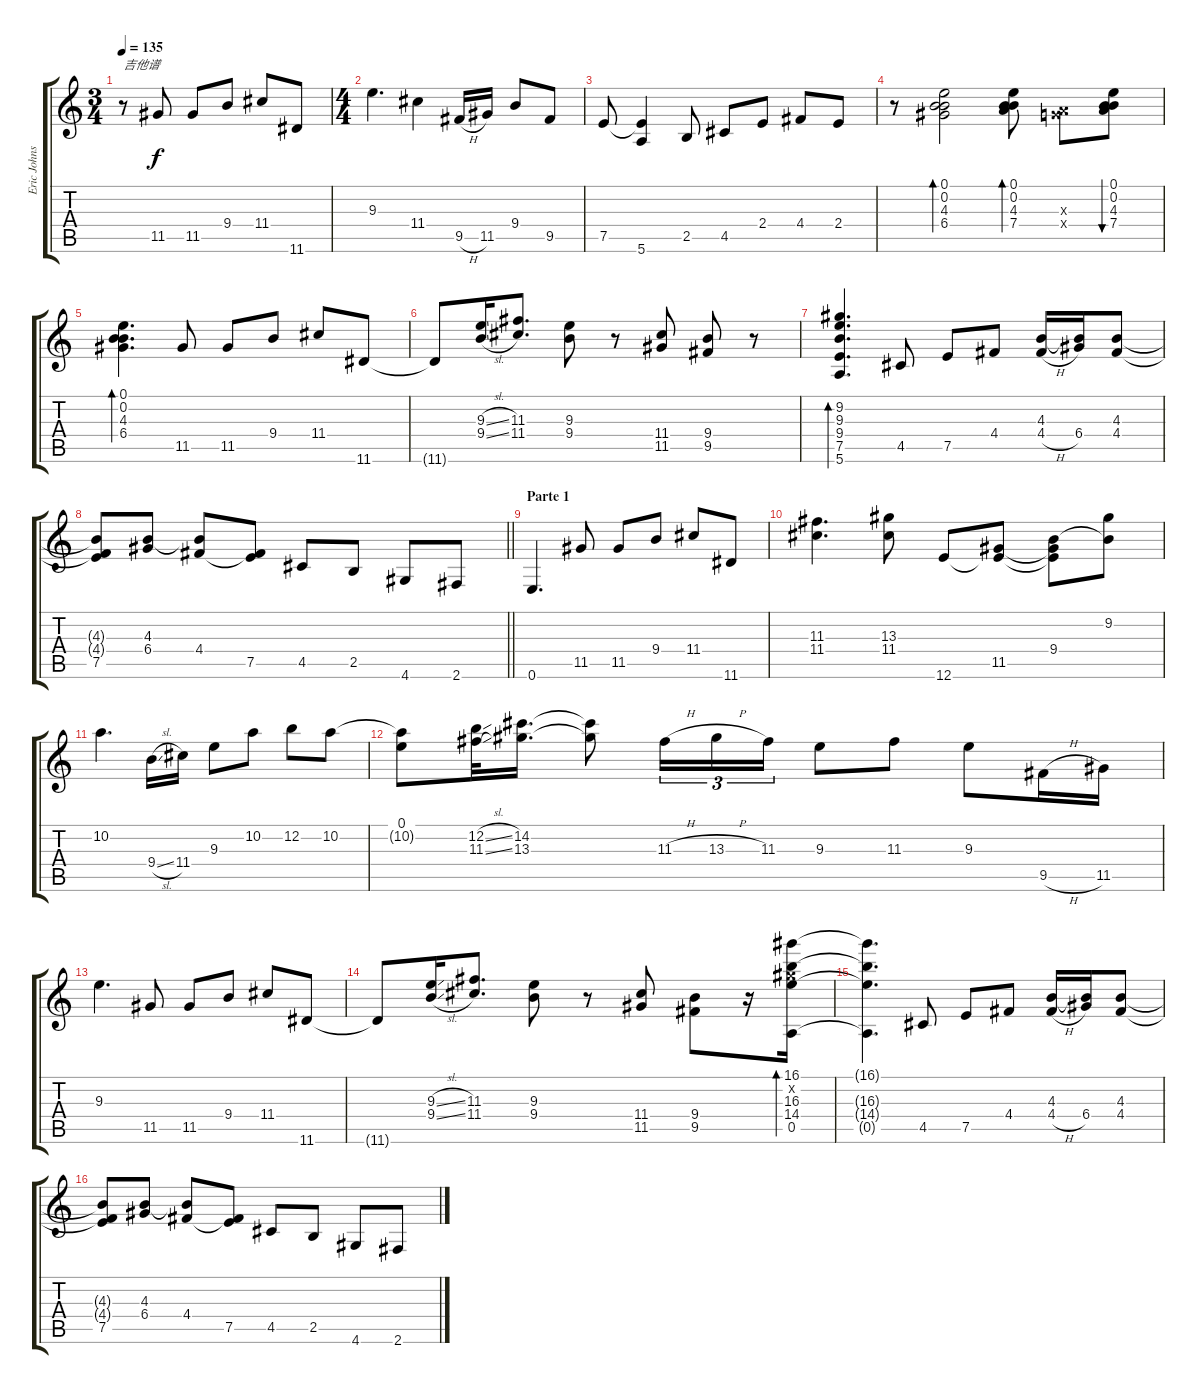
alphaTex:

\track ("Eric Johnson (Efects)" "Eric Johns") {instrument electricguitarjazz}
\staff {score tabs}
\tuning (E4 B3 G3 D3 A2 E2) {hide}
\ts (3 4)
\tempo 135
\clef g2
\ks c
r.8{txt "吉他谱" dy f instrument electricguitarjazz} 11.5.8 11.5.8 9.4.8 11.4.8 11.6.8 |
\ts (4 4)
9.3.4{d} 11.4.4 9.5{h}.16 11.5.16 9.4.8 9.5.8 |
7.5.8 (7.5{t} 5.6).4 2.5.8 4.5.8 2.4.8 4.4.8 2.4.8 |
r.8 (0.1 0.2 4.3 6.4).2{bd 120} (0.1 0.2 4.3 7.4).8{bd 120} (0.3{x} 7.4{x}).8 (0.1 0.2 4.3 7.4).8{bu 120} |
(0.1 0.2 4.3 6.4).4{d bd 30} 11.5.8 11.5.8 9.4.8 11.4.8 11.6.8 |
11.6{t}.8 (9.3{sl} 9.4{sl}).16 (11.3 11.4).8{d} (9.3 9.4).8 r.8 (11.4 11.5).8 (9.4 9.5).8 r.8 |
(9.2 9.3 9.4 7.5 5.6).4{d bd 120} 4.5.8 7.5.8 4.4.8 (4.3 4.4{h}).16 (4.3{t} 6.4).16 (4.3 4.4).8 |
\barLineRight lightlight
(4.3{t} 4.4{t} 7.5).8 (4.3 6.4).8 (4.3{t} 4.4).8 (4.4{t} 7.5).8 4.5.8 2.5.8 4.6.8 2.6.8 |
\section ("" "Parte 1")
0.6.4{d} 11.5.8 11.5.8 9.4.8 11.4.8 11.6.8 |
(11.3 11.4).4{d} (13.3 11.4).8 12.6.8 (11.5 12.6{t}).8 (9.4 11.5{t} 12.6{t}).8 (9.2 9.4{t}).8 |
10.2.4{d} 9.4{sl}.16 11.4.16 9.3.8 10.2.8 12.2.8 10.2.8 |
(0.1 10.2{t}).8 (12.2{sl} 11.3{sl}).32 (14.2 13.3).16{d} (14.2{t} 13.3{t}).8 11.3{h}.16{tu (3 2)} 13.3{h}.16{tu (3 2)} 11.3.16{tu (3 2)} 9.3.8 11.3.8 9.3.8 9.5{h}.16 11.5.16 |
9.3.4{d} 11.5.8 11.5.8 9.4.8 11.4.8 11.6.8 |
11.6{t}.8 (9.3{sl} 9.4{sl}).16 (11.3 11.4).8{d} (9.3 9.4).8 r.8 (11.4 11.5).8 (9.4 9.5).8 r.16 (16.1 9.2{x} 16.3 14.4 0.5).16{bd 120} |
(16.1{t} 16.3{t} 14.4{t} 0.5{t}).4{d} 4.5.8 7.5.8 4.4.8 (4.3 4.4{h}).16 (4.3{t} 6.4).16 (4.3 4.4).8 |
(4.3{t} 4.4{t} 7.5).8 (4.3 6.4).8 (4.3{t} 4.4).8 (4.4{t} 7.5).8 4.5.8 2.5.8 4.6.8 2.6.8
